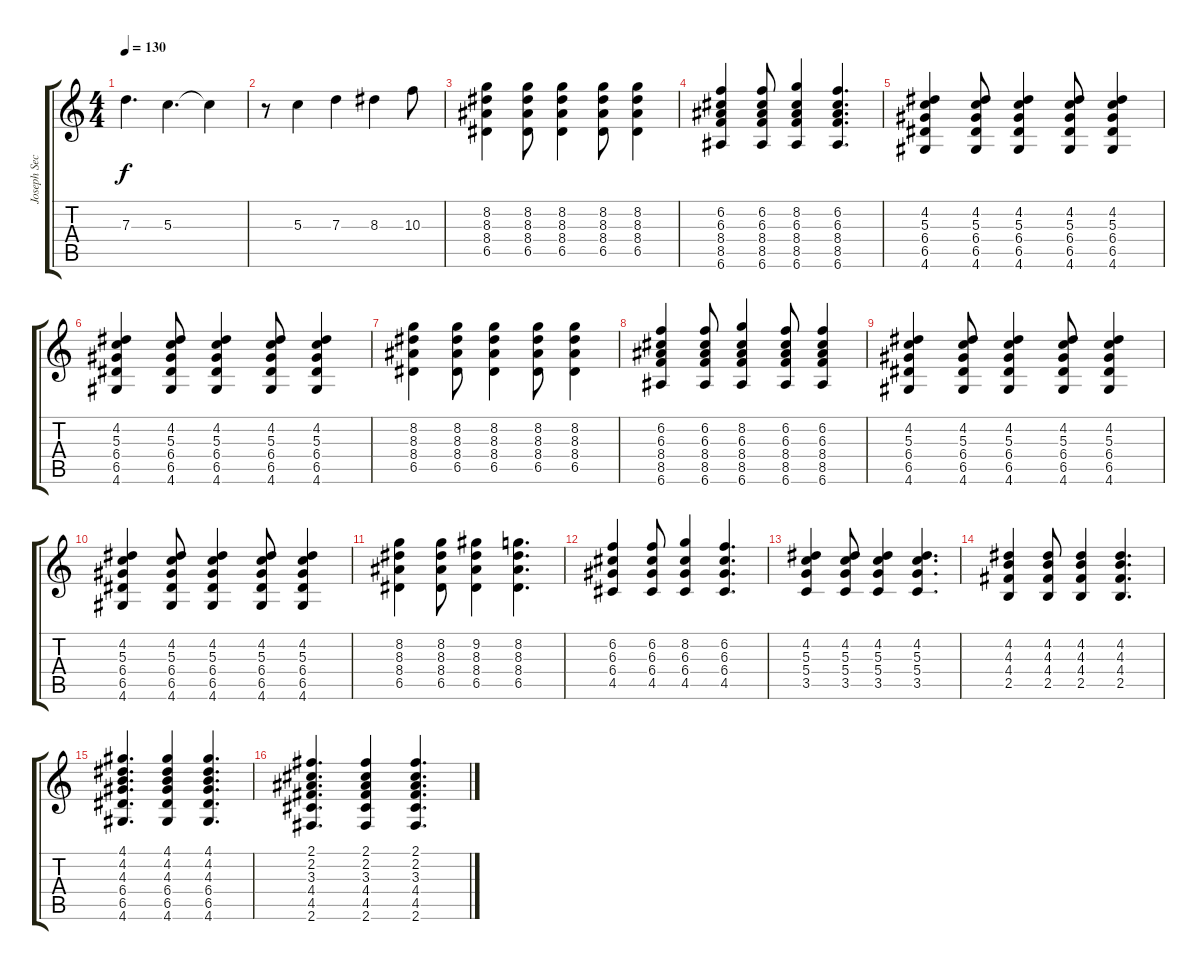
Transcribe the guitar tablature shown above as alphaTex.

\track ("Joseph Secchiaroli (Guitar)" "Joseph Sec") {instrument electricguitarjazz}
\staff {score tabs}
\tuning (E4 B3 G3 D3 A2 E2) {hide}
\ts (4 4)
\tempo 130
\clef g2
\ks c
7.3.4{d dy f} 5.3.4{d} 5.3{t}.4 |
r.8 5.3.4 7.3.4 8.3.4 10.3.8 |
(8.2 8.3 8.4 6.5).4 (8.2 8.3 8.4 6.5).8 (8.2 8.3 8.4 6.5).4 (8.2 8.3 8.4 6.5).8 (8.2 8.3 8.4 6.5).4 |
(6.2 6.3 8.4 8.5 6.6).4 (6.2 6.3 8.4 8.5 6.6).8 (8.2 6.3 8.4 8.5 6.6).4 (6.2 6.3 8.4 8.5 6.6).4{d} |
(4.2 5.3 6.4 6.5 4.6).4 (4.2 5.3 6.4 6.5 4.6).8 (4.2 5.3 6.4 6.5 4.6).4 (4.2 5.3 6.4 6.5 4.6).8 (4.2 5.3 6.4 6.5 4.6).4 |
(4.2 5.3 6.4 6.5 4.6).4 (4.2 5.3 6.4 6.5 4.6).8 (4.2 5.3 6.4 6.5 4.6).4 (4.2 5.3 6.4 6.5 4.6).8 (4.2 5.3 6.4 6.5 4.6).4 |
(8.2 8.3 8.4 6.5).4 (8.2 8.3 8.4 6.5).8 (8.2 8.3 8.4 6.5).4 (8.2 8.3 8.4 6.5).8 (8.2 8.3 8.4 6.5).4 |
(6.2 6.3 8.4 8.5 6.6).4 (6.2 6.3 8.4 8.5 6.6).8 (8.2 6.3 8.4 8.5 6.6).4 (6.2 6.3 8.4 8.5 6.6).8 (6.2 6.3 8.4 8.5 6.6).4 |
(4.2 5.3 6.4 6.5 4.6).4 (4.2 5.3 6.4 6.5 4.6).8 (4.2 5.3 6.4 6.5 4.6).4 (4.2 5.3 6.4 6.5 4.6).8 (4.2 5.3 6.4 6.5 4.6).4 |
(4.2 5.3 6.4 6.5 4.6).4 (4.2 5.3 6.4 6.5 4.6).8 (4.2 5.3 6.4 6.5 4.6).4 (4.2 5.3 6.4 6.5 4.6).8 (4.2 5.3 6.4 6.5 4.6).4 |
(8.2 8.3 8.4 6.5).4 (8.2 8.3 8.4 6.5).8 (9.2 8.3 8.4 6.5).4 (8.2 8.3 8.4 6.5).4{d} |
(6.2 6.3 6.4 4.5).4 (6.2 6.3 6.4 4.5).8 (8.2 6.3 6.4 4.5).4 (6.2 6.3 6.4 4.5).4{d} |
(4.2 5.3 5.4 3.5).4 (4.2 5.3 5.4 3.5).8 (4.2 5.3 5.4 3.5).4 (4.2 5.3 5.4 3.5).4{d} |
(4.2 4.3 4.4 2.5).4 (4.2 4.3 4.4 2.5).8 (4.2 4.3 4.4 2.5).4 (4.2 4.3 4.4 2.5).4{d} |
(4.1 4.2 4.3 6.4 6.5 4.6).4{d} (4.1 4.2 4.3 6.4 6.5 4.6).4 (4.1 4.2 4.3 6.4 6.5 4.6).4{d} |
(2.1 2.2 3.3 4.4 4.5 2.6).4{d} (2.1 2.2 3.3 4.4 4.5 2.6).4 (2.1 2.2 3.3 4.4 4.5 2.6).4{d}
